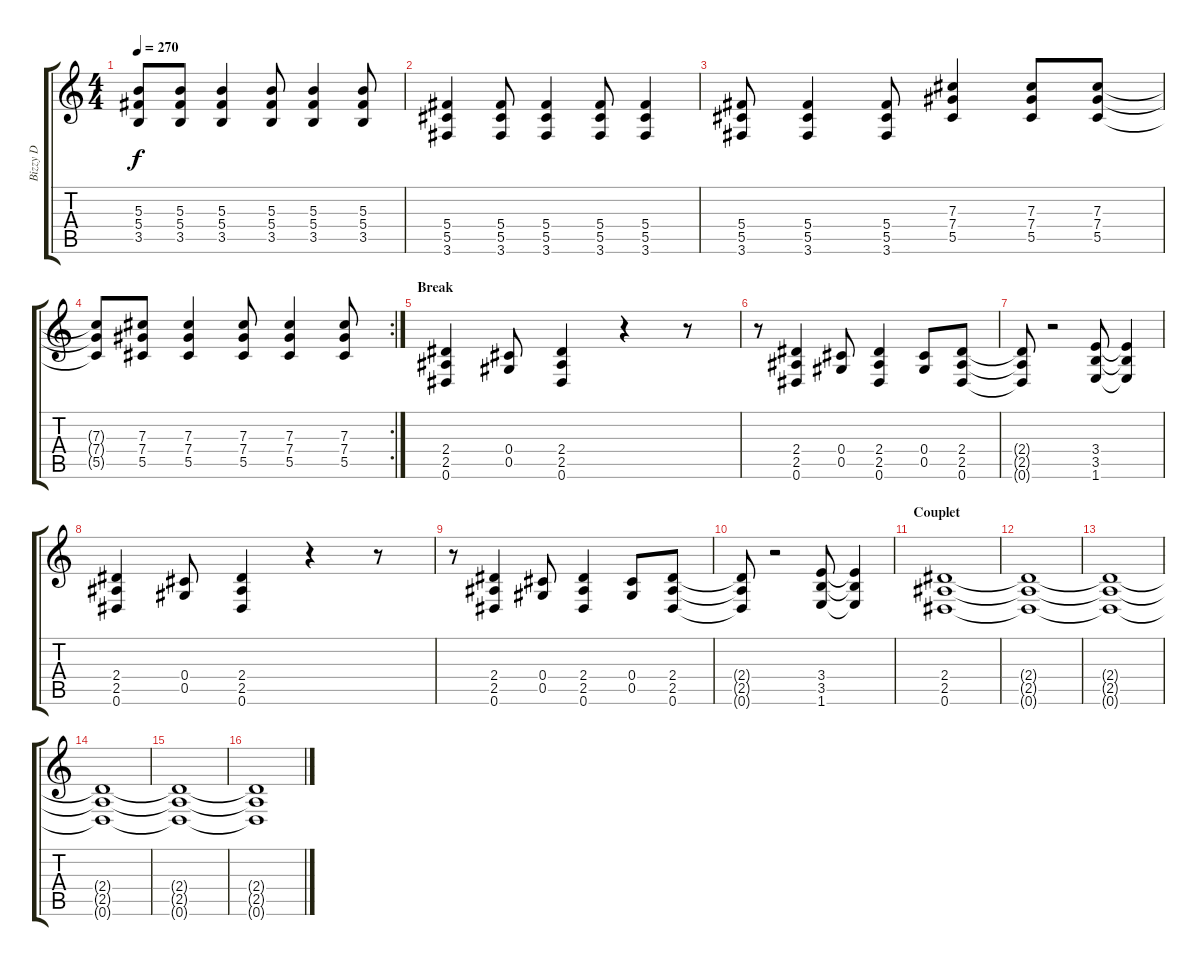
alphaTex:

\track ("Bizzy D" "Bizzy D") {instrument distortionguitar}
\staff {score tabs}
\tuning (Eb4 Bb3 Gb3 Db3 Ab2 Eb2) {hide}
\ts (4 4)
\tempo 270
\clef g2
\ks c
(5.3{t} 5.4{t} 3.5{t}).8{dy f} (5.3 5.4 3.5).8 (5.3 5.4 3.5).4 (5.3 5.4 3.5).8 (5.3 5.4 3.5).4 (5.3 5.4 3.5).8 |
(5.4 5.5 3.6).4 (5.4 5.5 3.6).8 (5.4 5.5 3.6).4 (5.4 5.5 3.6).8 (5.4 5.5 3.6).4 |
(5.4 5.5 3.6).8 (5.4 5.5 3.6).4 (5.4 5.5 3.6).8 (7.3 7.4 5.5).4 (7.3 7.4 5.5).8 (7.3 7.4 5.5).8 |
\rc 2
(7.3{t} 7.4{t} 5.5{t}).8 (7.3 7.4 5.5).8 (7.3 7.4 5.5).4 (7.3 7.4 5.5).8 (7.3 7.4 5.5).4 (7.3 7.4 5.5).8 |
\section ("" "Break")
(2.4 2.5 0.6).4 (0.4 0.5).8 (2.4 2.5 0.6).4 r.4 r.8 |
r.8 (2.4 2.5 0.6).4 (0.4 0.5).8 (2.4 2.5 0.6).4 (0.4 0.5).8 (2.4 2.5 0.6).8 |
(2.4{t} 2.5{t} 0.6{t}).8 r.2 (3.4 3.5 1.6).8 (3.4{t} 3.5{t} 1.6{t}).4 |
(2.4 2.5 0.6).4 (0.4 0.5).8 (2.4 2.5 0.6).4 r.4 r.8 |
r.8 (2.4 2.5 0.6).4 (0.4 0.5).8 (2.4 2.5 0.6).4 (0.4 0.5).8 (2.4 2.5 0.6).8 |
(2.4{t} 2.5{t} 0.6{t}).8 r.2 (3.4 3.5 1.6).8 (3.4{t} 3.5{t} 1.6{t}).4 |
\section ("" "Couplet")
(2.4 2.5 0.6).1 |
(2.4{t} 2.5{t} 0.6{t}).1 |
(2.4{t} 2.5{t} 0.6{t}).1 |
(2.4{t} 2.5{t} 0.6{t}).1 |
(2.4{t} 2.5{t} 0.6{t}).1 |
(2.4{t} 2.5{t} 0.6{t}).1
